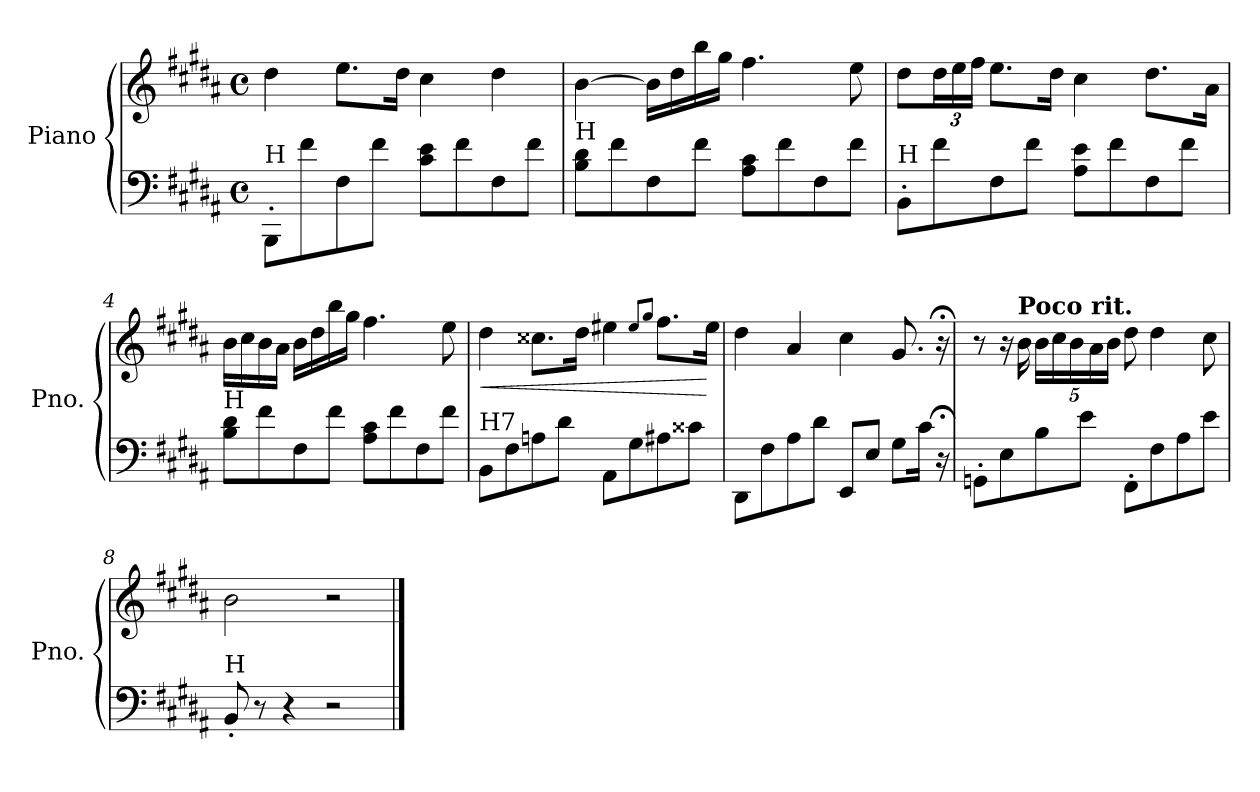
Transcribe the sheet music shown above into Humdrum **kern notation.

**kern	**kern	**dynam
*part1	*part1	*part1
*staff2	*staff1	*staff1/2
*I"Piano	*	*
*I'Pno.	*	*
*clefF4	*clefG2	*
*k[f#c#g#d#a#]	*k[f#c#g#d#a#]	*
*B:	*B:	*
*M4/4	*M4/4	*
*met(c)	*met(c)	*
*MM79	*MM79	*
=1	=1	=1
!LO:TX:a:t=H	!	!
8BBB'\L	4dd#\	.
8f#\	.	.
8F#\	8.ee\L	.
8f#\J	.	.
.	16dd#\Jk	.
8c#\ 8e\L	4cc#\	.
8f#\	.	.
8F#\	4dd#\	.
8f#\J	.	.
=2	=2	=2
!	!LO:TX:b:t=H	!
8B\ 8d#\L	[4b\	.
8f#\	.	.
8F#\	16b\LL]	.
.	16dd#\	.
8f#\J	16bb\	.
.	16gg#\JJ	.
8A#\ 8c#\L	4.ff#\	.
8f#\	.	.
8F#\	.	.
8f#\J	8ee\	.
=3	=3	=3
!LO:TX:a:t=H	!	!
8BB'\L	8dd#\L	.
*	*Xbrackettup	*
8f#\	24dd#\L	.
.	24ee\	.
.	24ff#\JJ	.
8F#\	8.ee\L	.
8f#\J	.	.
.	16dd#\Jk	.
8A#\ 8e\L	4cc#\	.
8f#\	.	.
8F#\	8.dd#\L	.
8f#\J	.	.
.	16a#\Jk	.
!!LO:LB:g=z
=4	=4	=4
!LO:TX:a:t=H	!	!
8B\ 8d#\L	16b\LL	.
.	16cc#\	.
8f#\	16b\	.
.	16a#\JJ	.
8F#\	16b\LL	.
.	16dd#\	.
8f#\J	16bb\	.
.	16gg#\JJ	.
8A#\ 8c#\L	4.ff#\	.
8f#\	.	.
8F#\	.	.
8f#\J	8ee\	.
=5	=5	=5
!LO:TX:a:t=H7	!	!
!	!	!LO:HP:b
8BB\L	4dd#\	<
8F#\	.	.
8An\	8.cc##X\L	.
8d#\J	.	.
.	16dd#\Jk	.
8AA#\L	4ee#X\	.
8G#\	.	.
.	8qee#/L	.
.	8qgg#/J	.
8A#X\	8.ff#\L	.
8c##X\J	.	.
.	16ee#\Jk	[
!!LO:LB:g=z
=6	=6	=6
8DD#\L	4dd#\	.
8F#\	.	.
8A#\	4a#/	.
8d#\J	.	.
8EE/L	4cc#\	.
8E/J	.	.
8G#\L	8.g#/	.
16c#\Jk	.	.
16r;<	16r;<	.
=7	=7	=7
8GGn'\L	8r	.
8E\	16r	.
!	!LO:TX:a:B:t=Poco rit.	!
.	16b\	.
8B\	20b\LL	.
.	20cc#\	.
.	20b\	.
8e\J	.	.
.	20a#\	.
.	20b\JJ	.
8FF#'\L	8dd#\	.
8F#\	4dd#\	.
8A#\	.	.
8e\J	8cc#\	.
=8	=8	=8
!LO:TX:a:t=H	!	!
8BB'/	2b\	.
8r	.	.
4r	.	.
2r	2r	.
==	==	==
*-	*-	*-
